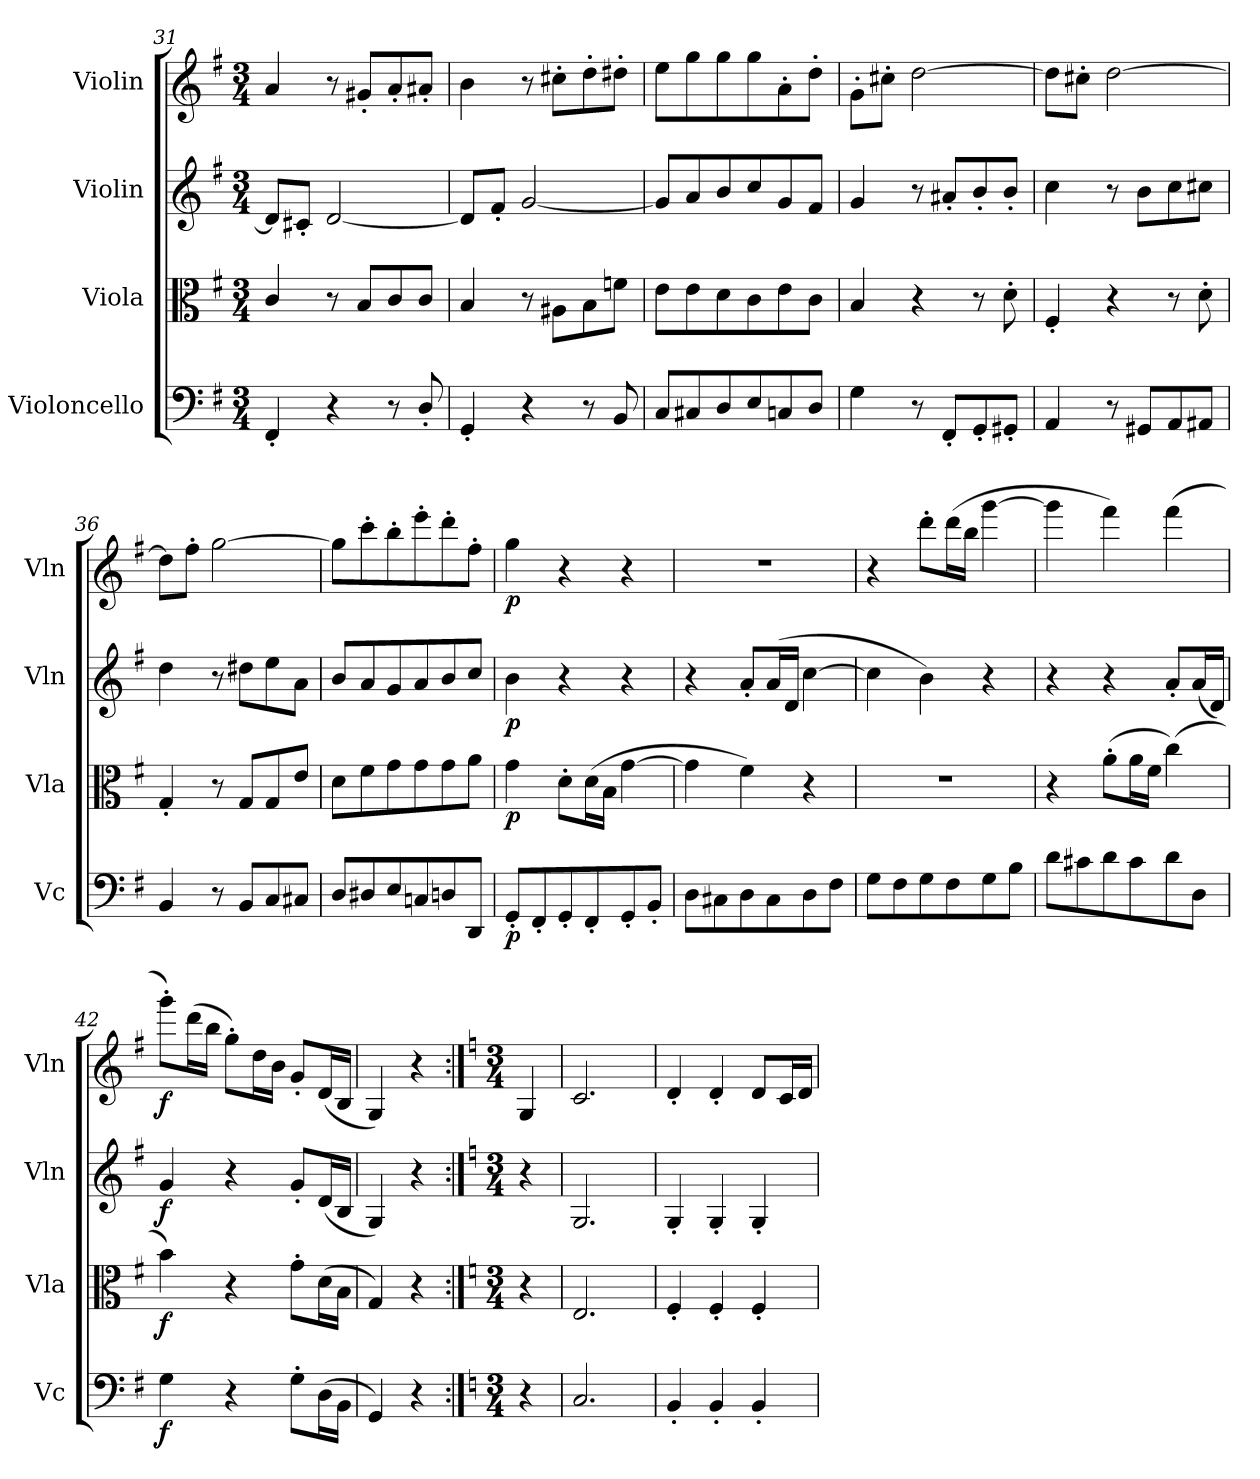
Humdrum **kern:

**kern	**dynam	**kern	**dynam	**kern	**dynam	**kern	**dynam
*part4	*part4	*part3	*part3	*part2	*part2	*part1	*part1
*staff4	*staff4	*staff3	*staff3	*staff2	*staff2	*staff1	*staff1
*I"Violoncello	*	*I"Viola	*	*I"Violin	*	*I"Violin	*
*I'Vc	*	*I'Vla	*	*I'Vln	*	*I'Vln	*
*clefF4	*	*clefC3	*	*clefG2	*	*clefG2	*
*k[f#]	*	*k[f#]	*	*k[f#]	*	*k[f#]	*
*G:	*	*G:	*	*G:	*	*G:	*
*M3/4	*	*M3/4	*	*M3/4	*	*M3/4	*
=31	=31	=31	=31	=31	=31	=31	=31
4FF#'/	.	4c/	.	8d/L]	.	4a/	.
.	.	.	.	8c#X'/J	.	.	.
4r	.	8r	.	[2d/	.	8r	.
.	.	8B/L	.	.	.	8g#X'/L	.
8r	.	8c/	.	.	.	8a'/	.
8D'/	.	8c/J	.	.	.	8a#X'/J	.
=32	=32	=32	=32	=32	=32	=32	=32
4GG'/	.	4B/	.	8d/L]	.	4b\	.
.	.	.	.	8f#'/J	.	.	.
4r	.	8r	.	[2g/	.	8r	.
.	.	8A#X\L	.	.	.	8cc#X'\L	.
8r	.	8B\	.	.	.	8dd'\	.
8BB/	.	8fn\J	.	.	.	8dd#X'\J	.
=33	=33	=33	=33	=33	=33	=33	=33
8C/L	.	8e\L	.	8g/L]	.	8ee\L	.
8C#X/	.	8e\	.	8a/	.	8gg\	.
8D/	.	8d\	.	8b/	.	8gg\	.
8E/	.	8c\	.	8cc/	.	8gg\	.
8Cn/	.	8e\	.	8g/	.	8a'\	.
8D/J	.	8c\J	.	8f#/J	.	8dd'\J	.
=34	=34	=34	=34	=34	=34	=34	=34
4G\	.	4B/	.	4g/	.	8g'\L	.
.	.	.	.	.	.	8cc#X'\J	.
8r	.	4r	.	8r	.	[2dd\	.
8FF#'/L	.	.	.	8a#X'/L	.	.	.
8GG'/	.	8r	.	8b'/	.	.	.
8GG#X'/J	.	8d'\	.	8b'/J	.	.	.
=35	=35	=35	=35	=35	=35	=35	=35
4AA/	.	4F#'/	.	4cc\	.	8dd\L]	.
.	.	.	.	.	.	8cc#X'\J	.
8r	.	4r	.	8r	.	[2dd\	.
8GG#X/L	.	.	.	8b\L	.	.	.
8AA/	.	8r	.	8cc\	.	.	.
8AA#X/J	.	8d'\	.	8cc#X\J	.	.	.
=36	=36	=36	=36	=36	=36	=36	=36
4BB/	.	4G'/	.	4dd\	.	8dd\L]	.
.	.	.	.	.	.	8ff#'\J	.
8r	.	8r	.	8r	.	[2gg\	.
8BB/L	.	8G/L	.	8dd#X\L	.	.	.
8C/	.	8G/	.	8ee\	.	.	.
8C#X/J	.	8e/J	.	8a\J	.	.	.
=37	=37	=37	=37	=37	=37	=37	=37
8D/L	.	8d\L	.	8b/L	.	8gg\L]	.
8D#X/	.	8f#\	.	8a/	.	8ccc'\	.
8E/	.	8g\	.	8g/	.	8bb'\	.
8Cn/	.	8g\	.	8a/	.	8eee'\	.
8Dn/	.	8g\	.	8b/	.	8ddd'\	.
8DD/J	.	8a\J	.	8cc/J	.	8ff#'\J	.
=38	=38	=38	=38	=38	=38	=38	=38
8GG'/L	p	4g\	p	4b\	p	4gg\	p
8FF#'/	.	.	.	.	.	.	.
8GG'/	.	8d'\L	.	4r	.	4r	.
8FF#'/	.	(16d\L	.	.	.	.	.
.	.	16B\JJ	.	.	.	.	.
8GG'/	.	[4g\	.	4r	.	4r	.
8BB'/J	.	.	.	.	.	.	.
=39	=39	=39	=39	=39	=39	=39	=39
8D\L	.	4g\]	.	4r	.	2.r	.
8C#X\	.	.	.	.	.	.	.
8D\	.	4f#\)	.	8a'/L	.	.	.
8C#\	.	.	.	(16a/L	.	.	.
.	.	.	.	16d/JJ	.	.	.
8D\	.	4r	.	[4cc\	.	.	.
8F#\J	.	.	.	.	.	.	.
=40	=40	=40	=40	=40	=40	=40	=40
8G\L	.	2.r	.	4cc\]	.	4r	.
8F#\	.	.	.	.	.	.	.
8G\	.	.	.	4b\)	.	8ddd'\L	.
8F#\	.	.	.	.	.	(16ddd\L	.
.	.	.	.	.	.	16bb\JJ	.
8G\	.	.	.	4r	.	[4ggg\	.
8B\J	.	.	.	.	.	.	.
=41	=41	=41	=41	=41	=41	=41	=41
8d\L	.	4r	.	4r	.	4ggg\]	.
8c#X\	.	.	.	.	.	.	.
8d\	.	(8a'\L	.	4r	.	4fff#\)	.
8c#\	.	16a\L	.	.	.	.	.
.	.	16f#\JJ	.	.	.	.	.
8d\	.	(4cc\)	.	8a'/L	.	(4fff#\	.
8D\J	.	.	.	(16a/L	.	.	.
.	.	.	.	16d/JJ)	.	.	.
=42	=42	=42	=42	=42	=42	=42	=42
4G\	f	4b\)	f	4g/	f	8ggg'\L)	f
.	.	.	.	.	.	(16ddd\L	.
.	.	.	.	.	.	16bb\JJ	.
4r	.	4r	.	4r	.	8gg'\L)	.
.	.	.	.	.	.	16dd\L	.
.	.	.	.	.	.	16b\JJ	.
8G'\L	.	8g'\L	.	8g'/L	.	8g'/L	.
(16D\L	.	(16d\L	.	(16d/L	.	(16d/L	.
16BB\JJ	.	16B\JJ	.	16B/JJ	.	16B/JJ	.
=43	=43	=43	=43	=43	=43	=43	=43
4GG/)	.	4G/)	.	4G/)	.	4G/)	.
4r	.	4r	.	4r	.	4r	.
=:|!	=:|!	=:|!	=:|!	=:|!	=:|!	=:|!	=:|!
*k[]	*	*k[]	*	*k[]	*	*k[]	*
*M3/4	*	*M3/4	*	*M3/4	*	*M3/4	*
4r	.	4r	.	4r	.	4G/	.
=44	=44	=44	=44	=44	=44	=44	=44
2.C/	.	2.E/	.	2.G/	.	2.c/	.
=45	=45	=45	=45	=45	=45	=45	=45
4BB'/	.	4F'/	.	4G'/	.	4d'/	.
4BB'/	.	4F'/	.	4G'/	.	4d'/	.
4BB'/	.	4F'/	.	4G'/	.	8d/L	.
.	.	.	.	.	.	16c/L	.
.	.	.	.	.	.	16d/JJ	.
=	=	=	=	=	=	=	=
*-	*-	*-	*-	*-	*-	*-	*-
